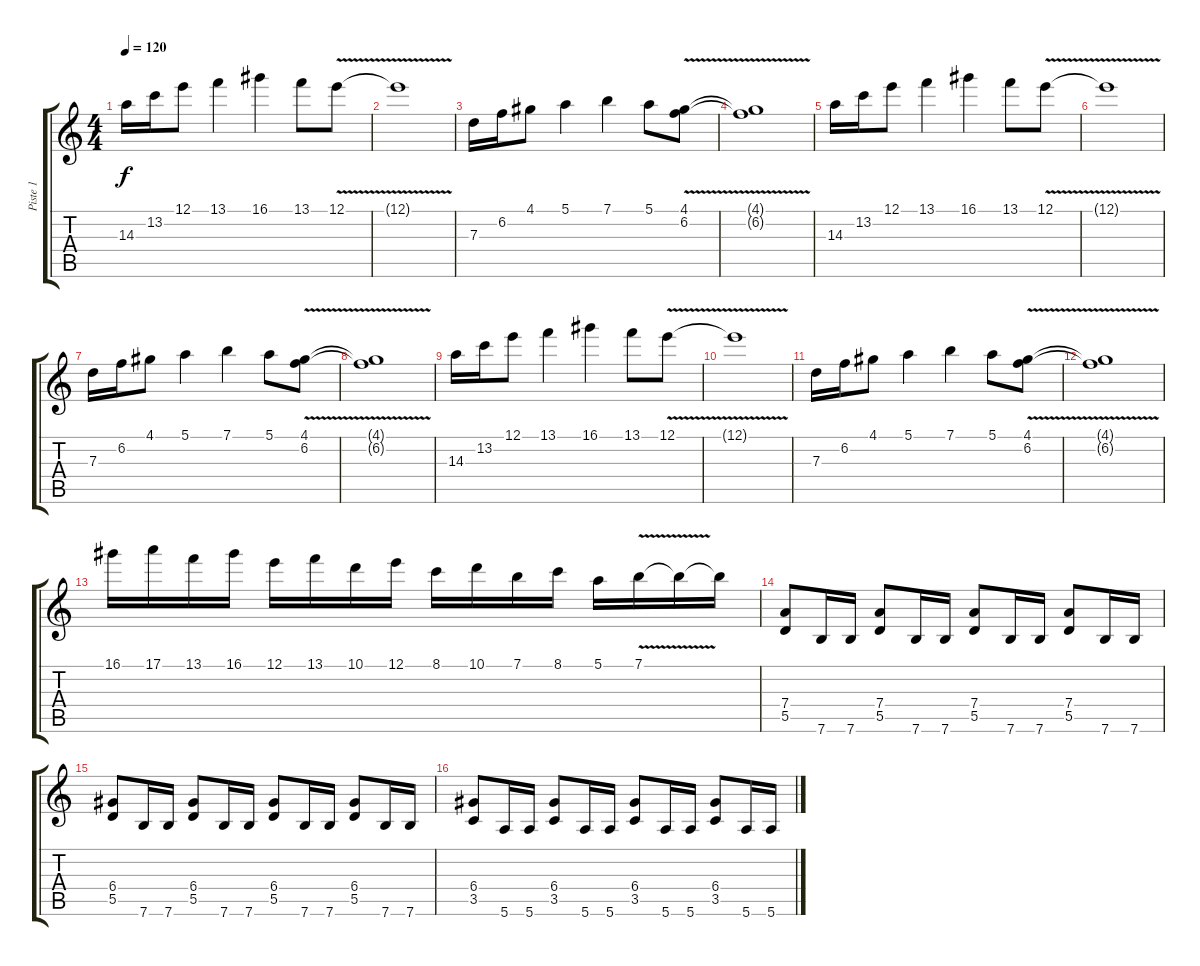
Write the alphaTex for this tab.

\track ("Piste 1" "Piste 1") {instrument distortionguitar}
\staff {score tabs}
\tuning (E4 B3 G3 D3 A2 E2) {hide}
\ts (4 4)
\tempo 120
\clef g2
\ks c
14.3.16{dy f} 13.2.16 12.1.8 13.1.4 16.1.4 13.1.8 12.1{v}.8 |
12.1{t}.1 |
7.3.16 6.2.16 4.1.8 5.1.4 7.1.4 5.1.8 (4.1{v} 6.2{v}).8 |
(4.1{t} 6.2{t}).1 |
14.3.16 13.2.16 12.1.8 13.1.4 16.1.4 13.1.8 12.1{v}.8 |
12.1{t}.1 |
7.3.16 6.2.16 4.1.8 5.1.4 7.1.4 5.1.8 (4.1{v} 6.2{v}).8 |
(4.1{t} 6.2{t}).1 |
14.3.16 13.2.16 12.1.8 13.1.4 16.1.4 13.1.8 12.1{v}.8 |
12.1{t}.1 |
7.3.16 6.2.16 4.1.8 5.1.4 7.1.4 5.1.8 (4.1{v} 6.2{v}).8 |
(4.1{t} 6.2{t}).1 |
16.1.16 17.1.16 13.1.16 16.1.16 12.1.16 13.1.16 10.1.16 12.1.16 8.1.16 10.1.16 7.1.16 8.1.16 5.1.16 7.1{v}.16 7.1{t}.16 7.1{t}.16 |
(7.4 5.5).8 7.6.16 7.6.16 (7.4 5.5).8 7.6.16 7.6.16 (7.4 5.5).8 7.6.16 7.6.16 (7.4 5.5).8 7.6.16 7.6.16 |
(6.4 5.5).8 7.6.16 7.6.16 (6.4 5.5).8 7.6.16 7.6.16 (6.4 5.5).8 7.6.16 7.6.16 (6.4 5.5).8 7.6.16 7.6.16 |
(6.4 3.5).8 5.6.16 5.6.16 (6.4 3.5).8 5.6.16 5.6.16 (6.4 3.5).8 5.6.16 5.6.16 (6.4 3.5).8 5.6.16 5.6.16
